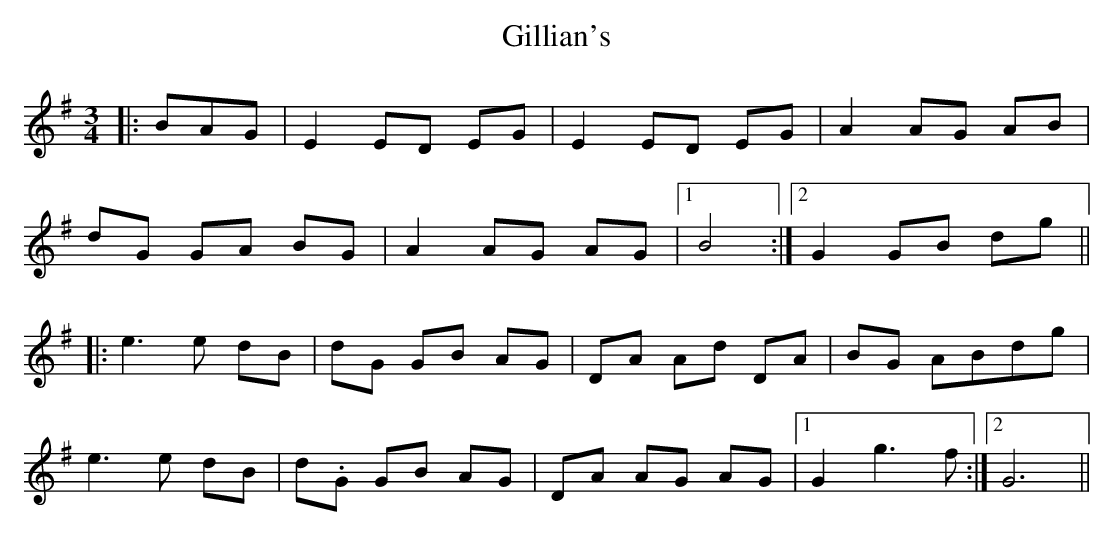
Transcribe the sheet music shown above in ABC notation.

X:1
T: Gillian's
M: 3/4
L: 1/8
K: Gmaj
|:BAG|E2 ED EG|E2 ED EG|A2 AG AB|
dG GA BG|A2 AG AG|1 B4:|2 G2 GB dg||
|:e3 e dB|dG GB AG|DA Ad DA|BG ABdg|
e3 e dB|d.G GB AG|DA AG AG|1 G2 g3 f:|2 G6||
